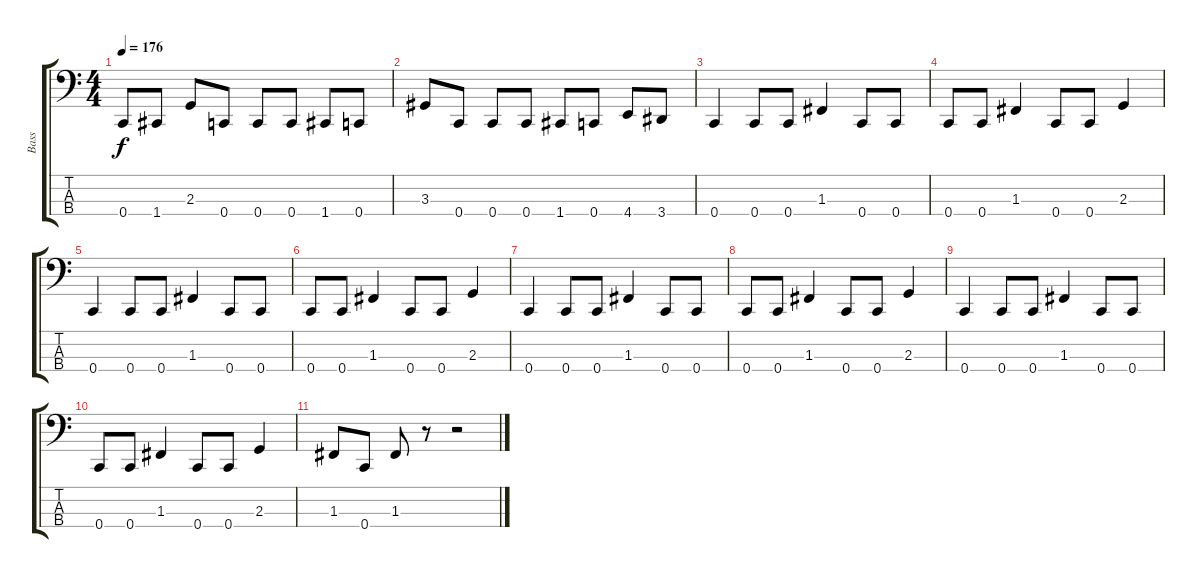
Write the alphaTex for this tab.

\track ("Bass" "Bass") {instrument electricbassfinger}
\staff {score tabs}
\tuning (Eb2 Bb1 F1 C1) {hide}
\ts (4 4)
\tempo 176
\clef f4
\ks c
0.4.8{dy f} 1.4.8 2.3.8 0.4.8 0.4.8 0.4.8 1.4.8 0.4.8 |
3.3.8 0.4.8 0.4.8 0.4.8 1.4.8 0.4.8 4.4.8 3.4.8 |
0.4.4 0.4.8 0.4.8 1.3.4 0.4.8 0.4.8 |
0.4.8 0.4.8 1.3.4 0.4.8 0.4.8 2.3.4 |
0.4.4 0.4.8 0.4.8 1.3.4 0.4.8 0.4.8 |
0.4.8 0.4.8 1.3.4 0.4.8 0.4.8 2.3.4 |
0.4.4 0.4.8 0.4.8 1.3.4 0.4.8 0.4.8 |
0.4.8 0.4.8 1.3.4 0.4.8 0.4.8 2.3.4 |
0.4.4 0.4.8 0.4.8 1.3.4 0.4.8 0.4.8 |
0.4.8 0.4.8 1.3.4 0.4.8 0.4.8 2.3.4 |
1.3.8 0.4.8 1.3.8 r.8 r.2
